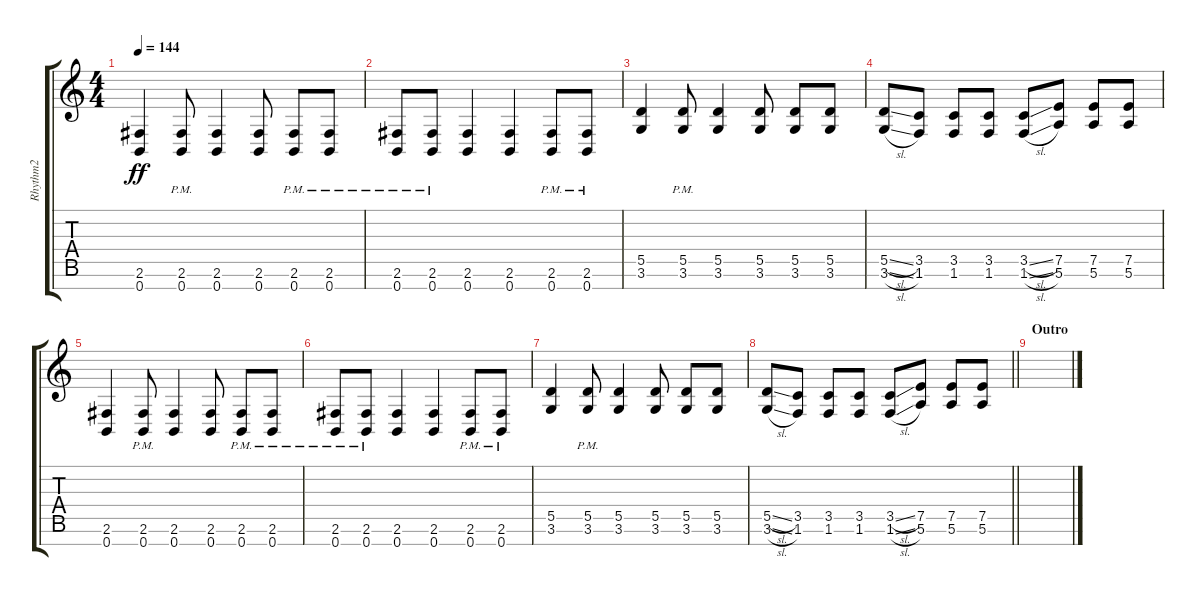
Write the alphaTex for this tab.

\track ("Rhythm2" "Rhythm2") {instrument overdrivenguitar}
\staff {score tabs}
\tuning (E4 B3 G3 D3 A2 E2 B1) {hide}
\ts (4 4)
\tempo 144
\clef g2
\ks c
(2.6 0.7).4{dy ff} (2.6{pm} 0.7{pm}).8 (2.6 0.7).4 (2.6 0.7).8 (2.6{pm} 0.7{pm}).8 (2.6{pm} 0.7{pm}).8 |
(2.6{pm} 0.7{pm}).8 (2.6{pm} 0.7{pm}).8 (2.6 0.7).4 (2.6 0.7).4 (2.6{pm} 0.7{pm}).8 (2.6{pm} 0.7{pm}).8 |
(5.5 3.6).4 (5.5{pm} 3.6{pm}).8 (5.5 3.6).4 (5.5 3.6).8 (5.5 3.6).8 (5.5 3.6).8 |
(5.5{sl} 3.6{sl}).8 (3.5 1.6).8 (3.5 1.6).8 (3.5 1.6).8 (3.5{sl} 1.6{sl}).8 (7.5 5.6).8 (7.5 5.6).8 (7.5 5.6).8 |
(2.6 0.7).4 (2.6{pm} 0.7{pm}).8 (2.6 0.7).4 (2.6 0.7).8 (2.6{pm} 0.7{pm}).8 (2.6{pm} 0.7{pm}).8 |
(2.6{pm} 0.7{pm}).8 (2.6{pm} 0.7{pm}).8 (2.6 0.7).4 (2.6 0.7).4 (2.6{pm} 0.7{pm}).8 (2.6{pm} 0.7{pm}).8 |
(5.5 3.6).4 (5.5{pm} 3.6{pm}).8 (5.5 3.6).4 (5.5 3.6).8 (5.5 3.6).8 (5.5 3.6).8 |
\barLineRight lightlight
(5.5{sl} 3.6{sl}).8 (3.5 1.6).8 (3.5 1.6).8 (3.5 1.6).8 (3.5{sl} 1.6{sl}).8 (7.5 5.6).8 (7.5 5.6).8 (7.5 5.6).8 |
\section ("" "Outro")
